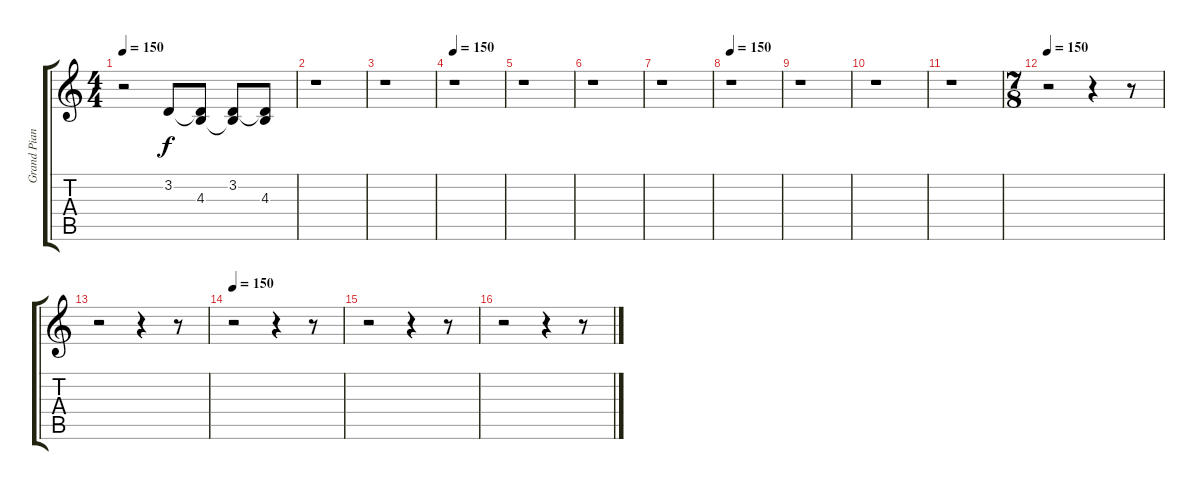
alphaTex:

\track ("Grand Piano" "Grand Pian") {instrument acousticgrandpiano}
\staff {score tabs}
\tuning (E4 B3 G3 D3 A2 E2) {hide}
\ts (4 4)
\tempo 150
\clef g2
\ks c
r.2{dy f} 3.2.8 (3.2{t} 4.3).8 (3.2 4.3{t}).8 (3.2{t} 4.3).8 |
r.1 |
r.1 |
\tempo 150
r.1 |
r.1 |
r.1 |
r.1 |
\tempo 150
r.1 |
r.1 |
r.1 |
r.1 |
\ts (7 8)
\tempo 150
r.2 r.4 r.8 |
r.2 r.4 r.8 |
\tempo 150
r.2 r.4 r.8 |
r.2 r.4 r.8 |
r.2 r.4 r.8
